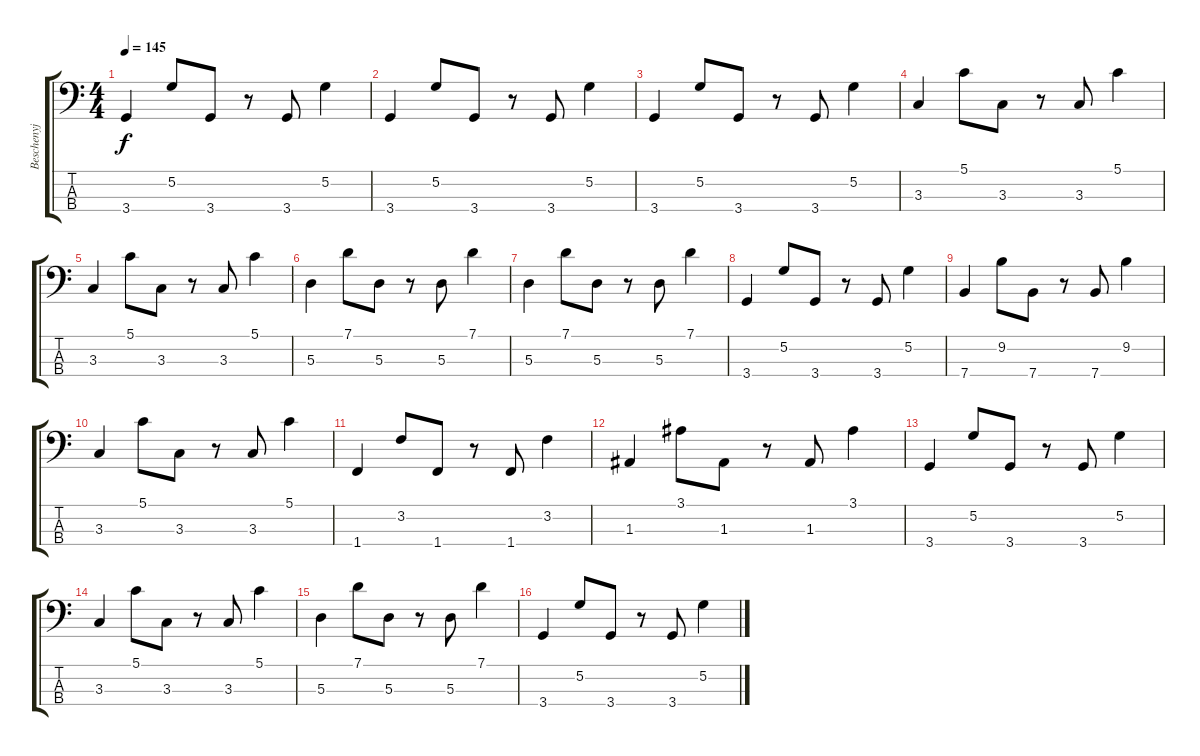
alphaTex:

\track ("Beschenyj bass" "Beschenyj ") {instrument electricbassfinger}
\staff {score tabs}
\tuning (G2 D2 A1 E1) {hide}
\ts (4 4)
\tempo 145
\clef f4
\ks c
3.4.4{dy f} 5.2.8 3.4.8 r.8 3.4.8 5.2.4 |
3.4.4 5.2.8 3.4.8 r.8 3.4.8 5.2.4 |
3.4.4 5.2.8 3.4.8 r.8 3.4.8 5.2.4 |
3.3.4 5.1.8 3.3.8 r.8 3.3.8 5.1.4 |
3.3.4 5.1.8 3.3.8 r.8 3.3.8 5.1.4 |
5.3.4 7.1.8 5.3.8 r.8 5.3.8 7.1.4 |
5.3.4 7.1.8 5.3.8 r.8 5.3.8 7.1.4 |
3.4.4 5.2.8 3.4.8 r.8 3.4.8 5.2.4 |
7.4.4 9.2.8 7.4.8 r.8 7.4.8 9.2.4 |
3.3.4 5.1.8 3.3.8 r.8 3.3.8 5.1.4 |
1.4.4 3.2.8 1.4.8 r.8 1.4.8 3.2.4 |
1.3.4 3.1.8 1.3.8 r.8 1.3.8 3.1.4 |
3.4.4 5.2.8 3.4.8 r.8 3.4.8 5.2.4 |
3.3.4 5.1.8 3.3.8 r.8 3.3.8 5.1.4 |
5.3.4 7.1.8 5.3.8 r.8 5.3.8 7.1.4 |
3.4.4 5.2.8 3.4.8 r.8 3.4.8 5.2.4
